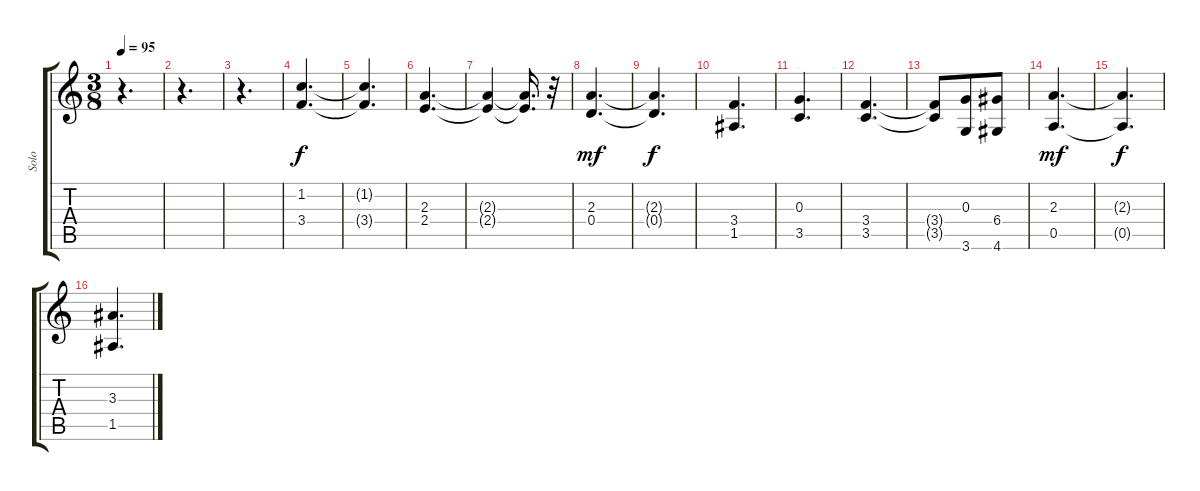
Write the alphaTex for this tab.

\track ("Solo" "Solo") {instrument overdrivenguitar}
\staff {score tabs}
\tuning (E4 B3 G3 D3 A2 E2) {hide}
\ts (3 8)
\tempo 95
\clef g2
\ks c
r.4{d dy f} |
r.4{d} |
r.4{d} |
(1.2 3.4).4{d} |
(1.2{t} 3.4{t}).4{d} |
(2.3 2.4).4{d} |
(2.3{t} 2.4{t}).4 (2.3{t} 2.4{t}).16{d} r.32 |
(2.3 0.4).4{d dy mf} |
(2.3{t} 0.4{t}).4{d dy f} |
(3.4 1.5).4{d} |
(0.3 3.5).4{d} |
(3.4 3.5).4{d} |
(3.4{t} 3.5{t}).8 (0.3 3.6).8 (6.4 4.6).8 |
(2.3 0.5).4{d dy mf} |
(2.3{t} 0.5{t}).4{d dy f} |
(3.3 1.5).4{d}
